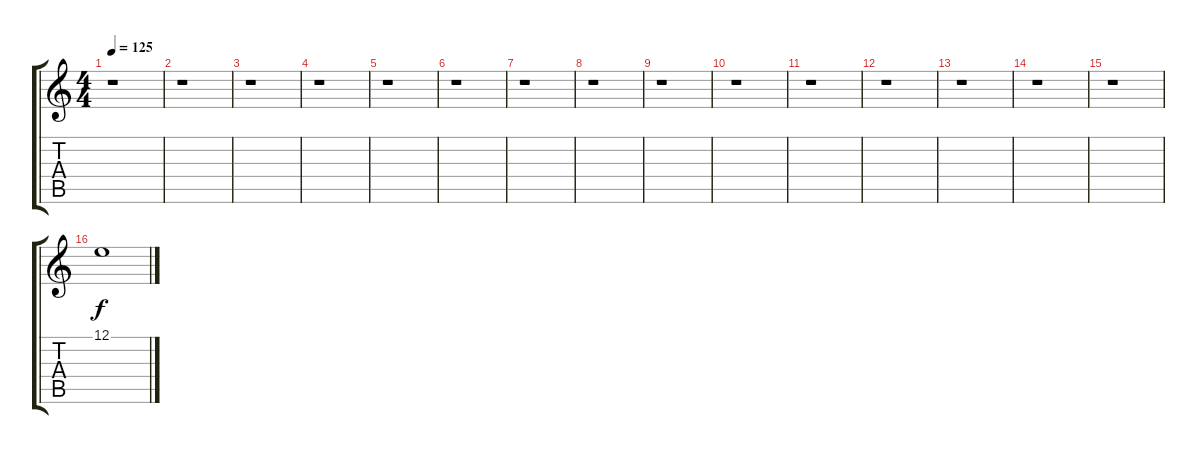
\track "" {instrument bagpipe}
\staff {score tabs}
\tuning (E4 B3 G3 D3 A2 E2) {hide}
\ts (4 4)
\tempo 125
\clef g2
\ks c
r.1{dy f} |
r.1 |
r.1 |
r.1 |
r.1 |
r.1 |
r.1 |
r.1 |
r.1 |
r.1 |
r.1 |
r.1 |
r.1 |
r.1 |
r.1 |
12.1.1
